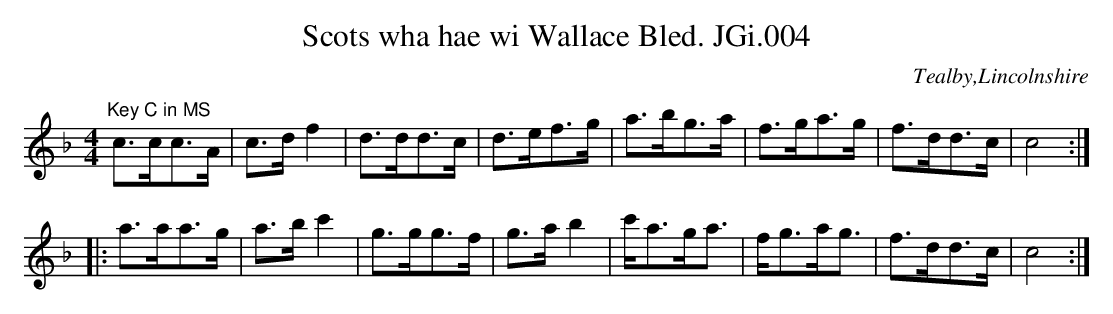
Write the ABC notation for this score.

X:1
T:Scots wha hae wi Wallace Bled. JGi.004
L:1/8
M:4/4
O:Tealby,Lincolnshire
K:F
"Key C in MS"
c>cc>A|c>d f2|d>dd>c|d>ef>g|a>bg>a|f>ga>g|f>dd>c|c4:|
|:a>aa>g|a>b c'2|g>gg>f|g>a b2|c'<ag<a|f<ga<g|f>dd>c|c4:|
